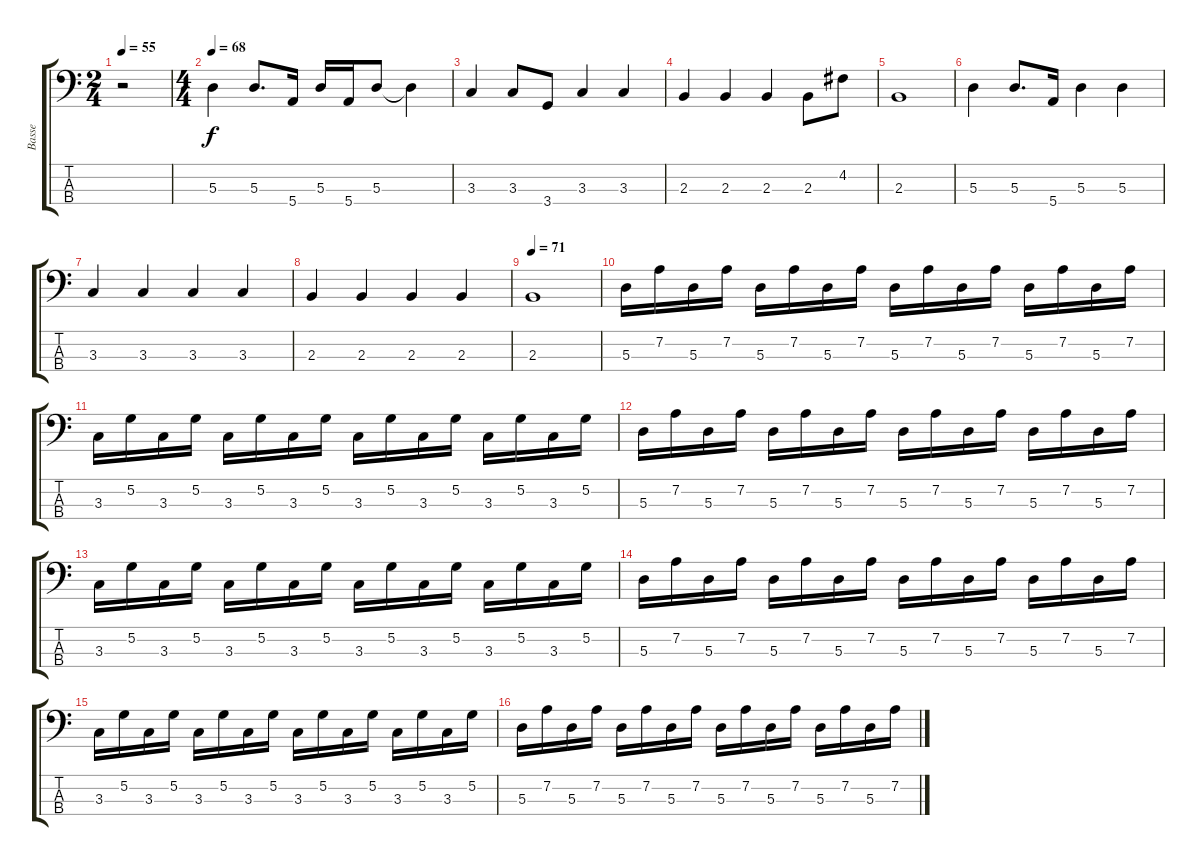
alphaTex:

\track ("Basse" "Basse") {instrument electricbassfinger}
\staff {score tabs}
\tuning (G2 D2 A1 E1) {hide}
\ts (2 4)
\tempo 55
\clef f4
\ks c
r.2{dy f} |
\ts (4 4)
\tempo 68
5.3.4 5.3.8{d} 5.4.16 5.3.16 5.4.16 5.3.8 5.3{t}.4 |
3.3.4 3.3.8 3.4.8 3.3.4 3.3.4 |
2.3.4 2.3.4 2.3.4 2.3.8 4.2.8 |
2.3.1 |
5.3.4 5.3.8{d} 5.4.16 5.3.4 5.3.4 |
3.3.4 3.3.4 3.3.4 3.3.4 |
2.3.4 2.3.4 2.3.4 2.3.4 |
\tempo 71
2.3.1 |
5.3.16 7.2.16 5.3.16 7.2.16 5.3.16 7.2.16 5.3.16 7.2.16 5.3.16 7.2.16 5.3.16 7.2.16 5.3.16 7.2.16 5.3.16 7.2.16 |
3.3.16 5.2.16 3.3.16 5.2.16 3.3.16 5.2.16 3.3.16 5.2.16 3.3.16 5.2.16 3.3.16 5.2.16 3.3.16 5.2.16 3.3.16 5.2.16 |
5.3.16 7.2.16 5.3.16 7.2.16 5.3.16 7.2.16 5.3.16 7.2.16 5.3.16 7.2.16 5.3.16 7.2.16 5.3.16 7.2.16 5.3.16 7.2.16 |
3.3.16 5.2.16 3.3.16 5.2.16 3.3.16 5.2.16 3.3.16 5.2.16 3.3.16 5.2.16 3.3.16 5.2.16 3.3.16 5.2.16 3.3.16 5.2.16 |
5.3.16 7.2.16 5.3.16 7.2.16 5.3.16 7.2.16 5.3.16 7.2.16 5.3.16 7.2.16 5.3.16 7.2.16 5.3.16 7.2.16 5.3.16 7.2.16 |
3.3.16 5.2.16 3.3.16 5.2.16 3.3.16 5.2.16 3.3.16 5.2.16 3.3.16 5.2.16 3.3.16 5.2.16 3.3.16 5.2.16 3.3.16 5.2.16 |
5.3.16 7.2.16 5.3.16 7.2.16 5.3.16 7.2.16 5.3.16 7.2.16 5.3.16 7.2.16 5.3.16 7.2.16 5.3.16 7.2.16 5.3.16 7.2.16
